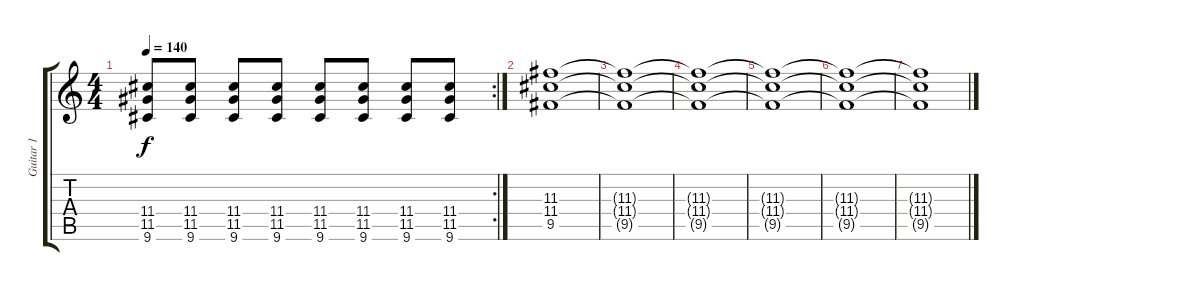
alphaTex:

\track ("Guitar 1" "Guitar 1") {instrument electricguitarclean}
\staff {score tabs}
\tuning (E4 B3 G3 D3 A2 E2) {hide}
\rc 2
\ts (4 4)
\tempo 140
\clef g2
\ks c
(11.4 11.5 9.6).8{dy f} (11.4 11.5 9.6).8 (11.4 11.5 9.6).8 (11.4 11.5 9.6).8 (11.4 11.5 9.6).8 (11.4 11.5 9.6).8 (11.4 11.5 9.6).8 (11.4 11.5 9.6).8 |
(11.3 11.4 9.5).1 |
(11.3{t} 11.4{t} 9.5{t}).1 |
(11.3{t} 11.4{t} 9.5{t}).1 |
(11.3{t} 11.4{t} 9.5{t}).1 |
(11.3{t} 11.4{t} 9.5{t}).1 |
(11.3{t} 11.4{t} 9.5{t}).1
